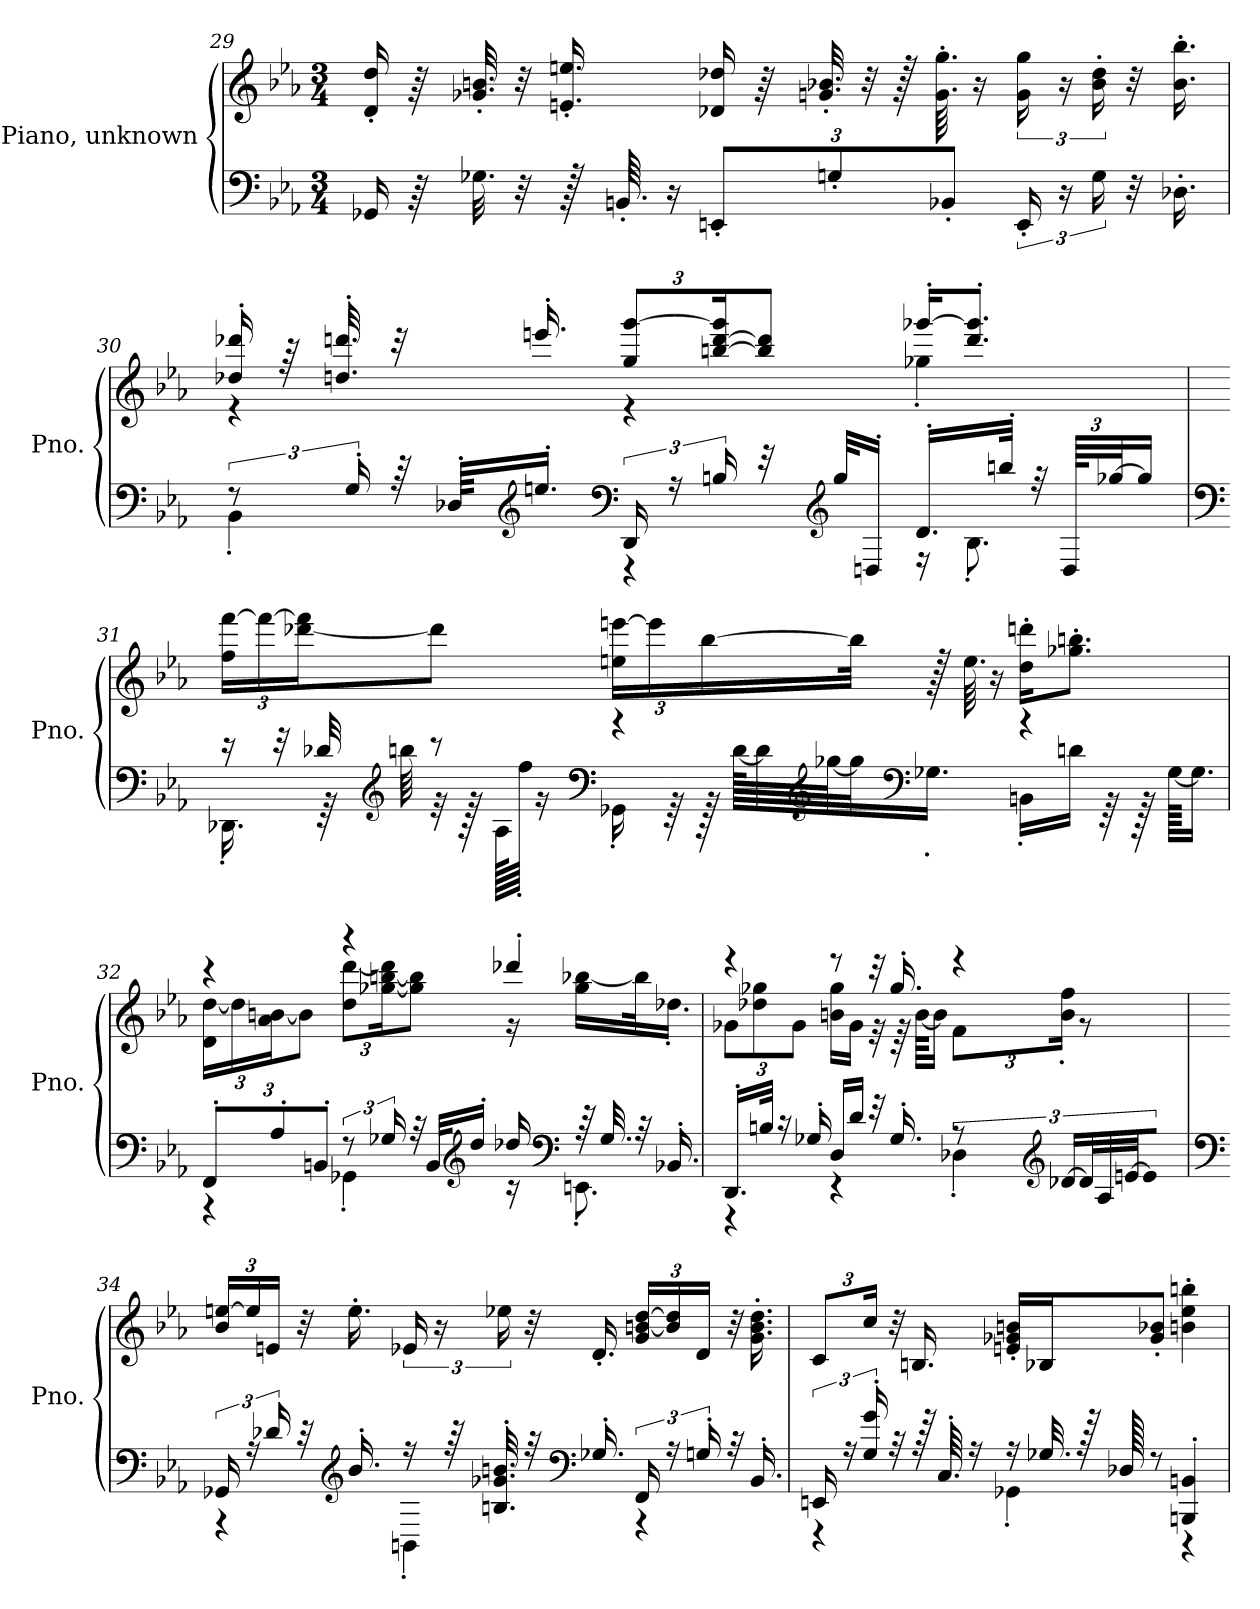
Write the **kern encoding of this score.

**kern	**kern
*part1	*part1
*staff2	*staff1
*I"Piano, unknown	*
*I'Pno.	*
!!LO:LB:g=z
*clefF4	*clefG2
*k[b-e-a-]	*k[b-e-a-]
*M3/4	*M3/4
=29	=29
16GG-X/	16d/' 16dd/'
64r	64r
32.G-X\	32.g-X/' 32.bn/'
32r	32r
128r	16.en/' 16.een/'
64.BBn'/	.
16r	.
*Xbrackettup	*
12EEn'/L	16d-X/ 16dd-X/
.	64r
.	32.gn/' 32.b-X/'
12Gn'/	.
.	32r
.	128r
.	64.g\' 64.gg\'
12BB-X'/J	.
.	16r
*brackettup	*
24EE'/	24g\ 24gg\
24r	24r
24G\	24b-\' 24dd-\'
32r	32r
16.D-X'\	16.b-\' 16.bb-\'
!!LO:LB:g=z
=30	=30
*^	*^
12r	4BB-'\	16dd-X/' 16ddd-X/'	4r
.	.	64r	.
.	.	32.ddn/' 32.dddn/'	.
24G'/	.	.	.
64r	.	32r	.
64D-X'/KKLL	.	.	.
*clefG2	*	*	*
16.een'/JJ	.	16.eeen'/	.
*clefF4	*	*	*
*	*	*Xbrackettup	*
24DD/	4r	12gg/ [12ggg/L	4r
24r	.	.	.
24Bn/	.	[24bbn/ [24ddd/ 24ggg/]K	.
32r	.	8bb/] 8ddd/]J	.
*clefG2	*	*	*
32gg/KLL	.	.	.
16Dn'/JJ	.	.	.
16.d'/LL	16r	[16ggg-X'/KL	4gg-X'\
.	8.B'\	8.ddd/' 8.ggg-/]'J	.
32bbn'/JJk	.	.	.
32r	.	.	.
*Xbrackettup	*	*	*
96D/KLLL	.	.	.
[48gg-X/J	.	.	.
16gg-/JJ]	.	.	.
*	*	*v	*v
!!LO:LB:g=z
=31	=31	=31
*clefF4	*	*
16r	16.DD-X'\	24ff\ [24fff\LL
.	.	24fff\_
32r	.	.
.	.	[24ddd-X\ 24fff\]J
32d-X/	64r	.
*clefG2	*	*
.	64bbn\	.
8r	32r	8ddd-\J]
.	128r	.
.	128A-\KLLLL	.
.	64ff'\JJJJ	.
.	16r	.
*clefF4	*	*
4r	16GG-X'\	24een\ [24eeen\LL
.	.	24eee\]
.	64r	.
.	128r	.
.	.	[24bb-\
.	[128d-\KLLLL	.
.	64d-\]	.
*clefG2	*	*
.	[64gg-X\J	.
.	32gg-\J]	32bb-\JJk]
*clefF4	*	*
.	16.G-X'\JJ	128r
.	.	64.ee\
.	.	16r
4r	16BBn'\LL	16dd\' 16dddn\'KL
.	16dn\JJ	8.gg-X\' 8.bbn\'J
.	64r	.
.	128r	.
.	[128G-\KKKLL	.
.	16.G-\JJ]	.
!!LO:LB:g=z
=32	=32	=32
*	*	*^
12FF'/L	4r	4r	24d\ [24dd\LL
.	.	.	24dd\]
12A-'/	.	.	24a-\ [24bn\J
.	.	.	8b\J]
12BBn'/J	.	.	.
*brackettup	*	*	*
12r	4GG-X'\	4r	12dd\ [12ddd\L
24G-X/	.	.	[24gg-X\ [24bbn\ 24ddd\]K
32r	.	.	8gg-\] 8bb\]J
32BB/KLL	.	.	.
*clefG2	*	*	*
16dd'/JJ	.	.	.
16dd-X/	16r	4ddd-X'/	16r
*clefF4	*	*	*
64r	8.EEn'\	.	16gg-\ [16bb-X\LL
32.G-/	.	.	.
32r	.	.	32bb-\K]
16.BB-X'/	.	.	16.dd-X'\JJ
!!LO:PB:g=z	!!
=33	=33	=33	=33
16.DD'/LL	4r	4r	12g-X\L
.	.	.	12dd-X\ 12gg-X\
32Bn/JJk	.	.	.
16r	.	.	.
.	.	.	12g-\J
16G-X'/	.	.	.
16D/LL	4r	8r	16bn\ 16gg-\LL
16d/JJ	.	.	16g-\JJ
32r	.	32r	32r
16.G-'/	.	16.gg-'/	64r
.	.	.	[64b\KKLL
.	.	.	16b\JJ]
12r	4D-X'\	4r	12f\L
*clefG2	*	*	*
[24d-X/LL	.	.	24b\' 24ff\'Jk
*Xbrackettup	*	*	*
48d-/L]	.	.	8r
48A-/	.	.	.
[48en/J	.	.	.
16e/JJ]	.	.	.
*	*	*v	*v
!!LO:LB:g=z
=34	=34	=34
*clefF4	*	*
*brackettup	*	*
24GG-X/	4r	24b-/ [24een/LL
24r	.	24ee/]
24d-X/	.	24en/JJ
32r	.	32r
*clefG2	*	*
16.b-'/	.	16.ee'\
*	*	*brackettup
16r	4BBn'\	24e-X/
.	.	24r
64r	.	.
32.Bn/' 32.g-X/' 32.bn/'	.	.
.	.	24ee-X\
32r	.	32r
*clefF4	*	*
16.G-X'/	.	16.d'/
*	*	*Xbrackettup
24FF/	4r	24g/ [24bn/ [24dd/LL
24r	.	24b/] 24dd/]
24Gn'/	.	24d/JJ
32r	.	32r
16.BB'/	.	16.g\' 16.b\' 16.dd\'
!!LO:LB:g=z
=35	=35	=35
24EEn/	4r	12c/L
24r	.	.
24G/' 24g/'	.	24cc/Jk
32r	.	32r
128r	.	16.Bn/
64.C'/	.	.
16r	.	.
16r	4GG-X'\	16en/' 16g-X/' 16bn/'LL
32.G-X/	.	16B-X/J
128r	.	.
128D-X/	.	.
8r	.	8g-/' 8b-X/'J
4BBBn/' 4BBn/'	4r	4bn\' 4ee-\' 4bbn\'
*v	*v	*
=	=
*-	*-
